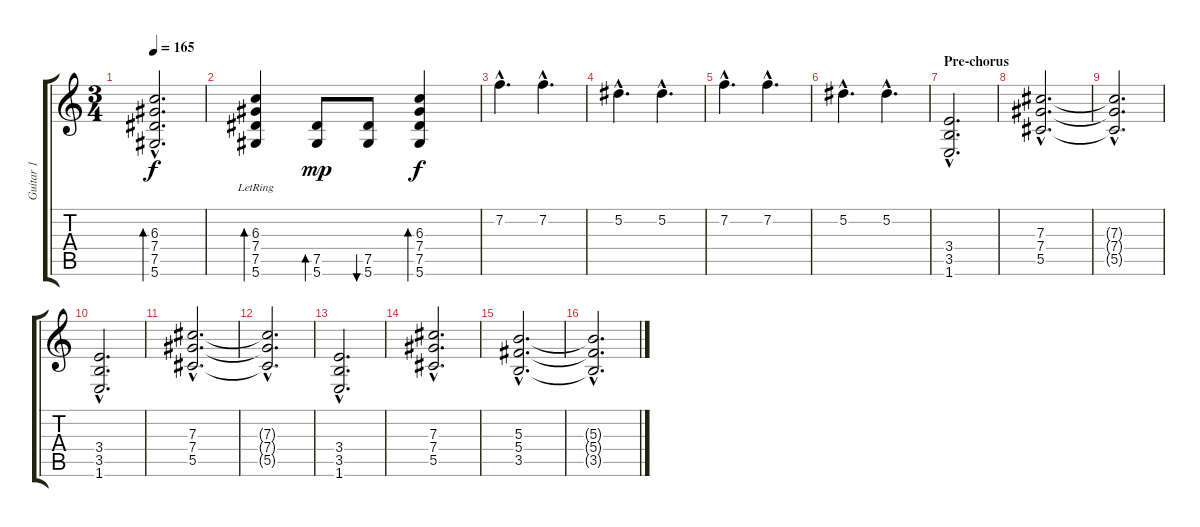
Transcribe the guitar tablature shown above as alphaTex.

\track ("Guitar 1" "Guitar 1") {instrument electricguitarjazz}
\staff {score tabs}
\tuning (Eb4 Bb3 Gb3 Db3 Ab2 Eb2) {hide}
\ts (3 4)
\tempo 165
\clef g2
\ks c
(6.3{hac} 7.4{hac} 7.5{hac} 5.6{hac}).2{d bd 60 dy f} |
(6.3{lr} 7.4{lr} 7.5 5.6).4{bd 60} (7.5 5.6).8{bd 60 dy mp} (7.5 5.6).8{bu 60} (6.3 7.4 7.5 5.6).4{bd 60 dy f} |
7.2{hac}.4{d} 7.2{hac}.4{d} |
5.2{hac}.4{d} 5.2{hac}.4{d} |
7.2{hac}.4{d} 7.2{hac}.4{d} |
5.2{hac}.4{d} 5.2{hac}.4{d} |
\section ("" "Pre-chorus")
(3.4{hac} 3.5{hac} 1.6{hac}).2{d instrument distortionguitar} |
(7.3{hac} 7.4{hac} 5.5{hac}).2{d} |
(7.3{hac t} 7.4{hac t} 5.5{hac t}).2{d} |
(3.4{hac} 3.5{hac} 1.6{hac}).2{d} |
(7.3{hac} 7.4{hac} 5.5{hac}).2{d} |
(7.3{hac t} 7.4{hac t} 5.5{hac t}).2{d} |
(3.4{hac} 3.5{hac} 1.6{hac}).2{d} |
(7.3{hac} 7.4{hac} 5.5{hac}).2{d} |
(5.3{hac} 5.4{hac} 3.5{hac}).2{d} |
(5.3{hac t} 5.4{hac t} 3.5{hac t}).2{d}
